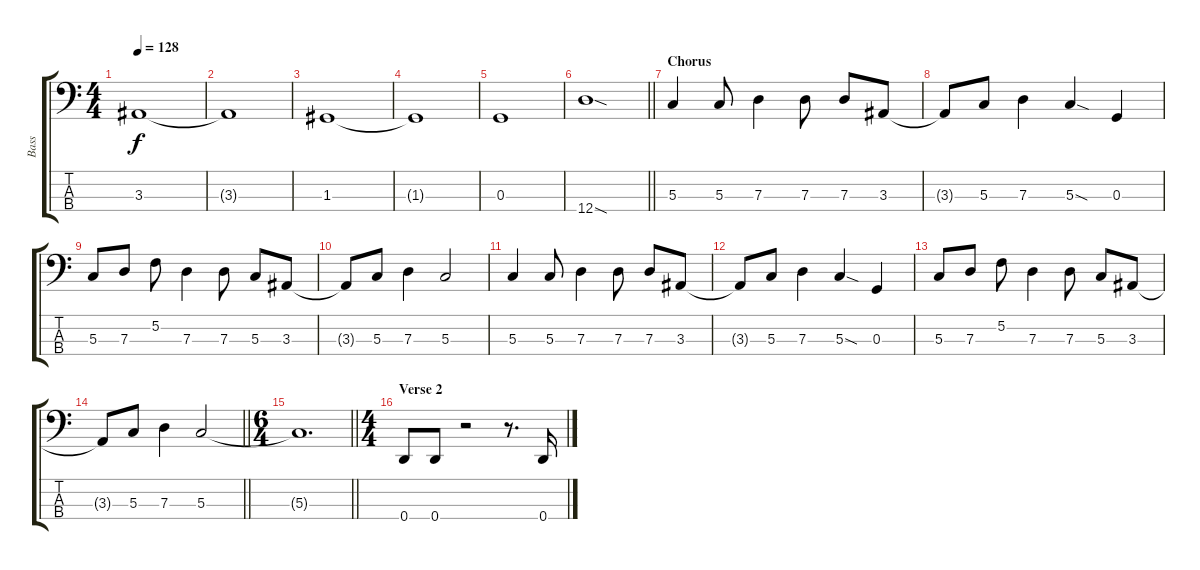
\track ("Bass" "Bass") {instrument electricbassfinger}
\staff {score tabs}
\tuning (F2 C2 G1 D1) {hide}
\ts (4 4)
\tempo 128
\clef f4
\ks c
3.3.1{dy f} |
3.3{t}.1 |
1.3.1 |
1.3{t}.1 |
0.3.1 |
\barLineRight lightlight
12.4{sod}.1 |
\section ("" "Chorus")
5.3.4 5.3.8 7.3.4 7.3.8 7.3.8 3.3.8 |
3.3{t}.8 5.3.8 7.3.4 5.3{sod}.4 0.3.4 |
5.3.8 7.3.8 5.2.8 7.3.4 7.3.8 5.3.8 3.3.8 |
3.3{t}.8 5.3.8 7.3.4 5.3.2 |
5.3.4 5.3.8 7.3.4 7.3.8 7.3.8 3.3.8 |
3.3{t}.8 5.3.8 7.3.4 5.3{sod}.4 0.3.4 |
5.3.8 7.3.8 5.2.8 7.3.4 7.3.8 5.3.8 3.3.8 |
\barLineRight lightlight
3.3{t}.8 5.3.8 7.3.4 5.3.2 |
\ts (6 4)
\barLineRight lightlight
5.3{t}.1{d} |
\ts (4 4)
\section ("" "Verse 2")
0.4.8 0.4.8 r.2 r.8{d} 0.4.16
